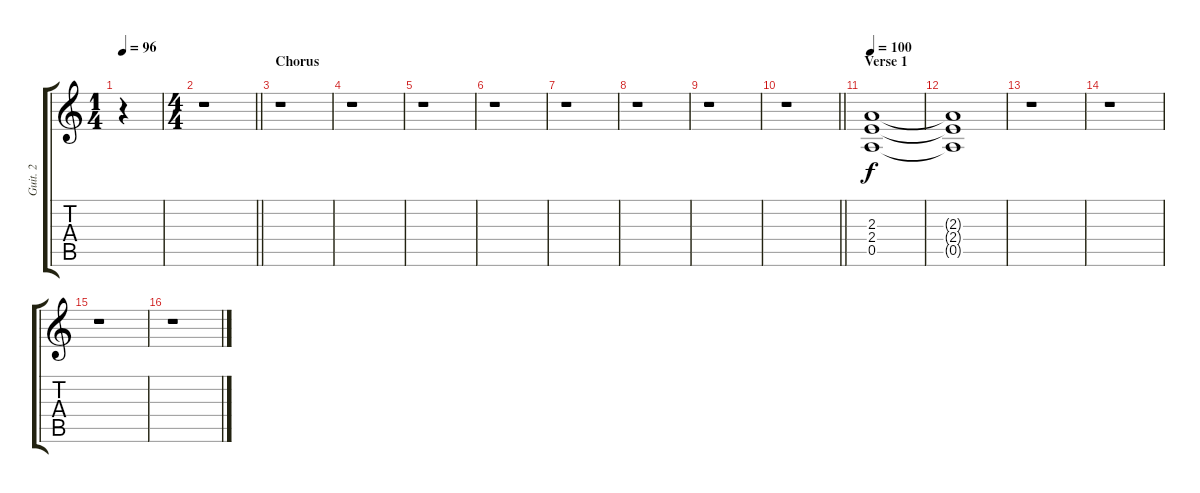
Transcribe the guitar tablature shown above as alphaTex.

\track ("Guit. 2" "Guit. 2") {instrument overdrivenguitar}
\staff {score tabs}
\tuning (E4 B3 G3 D3 A2 E2) {hide}
\voice
\ts (1 4)
\tempo 96
\clef g2
\ks c
r.4{dy f instrument overdrivenguitar} |
\ts (4 4)
\barLineRight lightlight
r.1 |
\section ("" "Chorus")
r.1 |
r.1 |
r.1 |
r.1 |
r.1 |
r.1 |
r.1 |
\barLineRight lightlight
r.1 |
\section ("" "Verse 1")
\tempo 100
(2.3 2.4 0.5).1 |
(2.3{t} 2.4{t} 0.5{t}).1 |
r.1 |
r.1 |
r.1 |
r.1
\voice
\clef g2
\ottava regular
\simile none
\ks c
r.4{dy f} |
\barLineRight lightlight
|
|
|
|
|
|
|
|
\barLineRight lightlight
|
|
|
|
|
|
